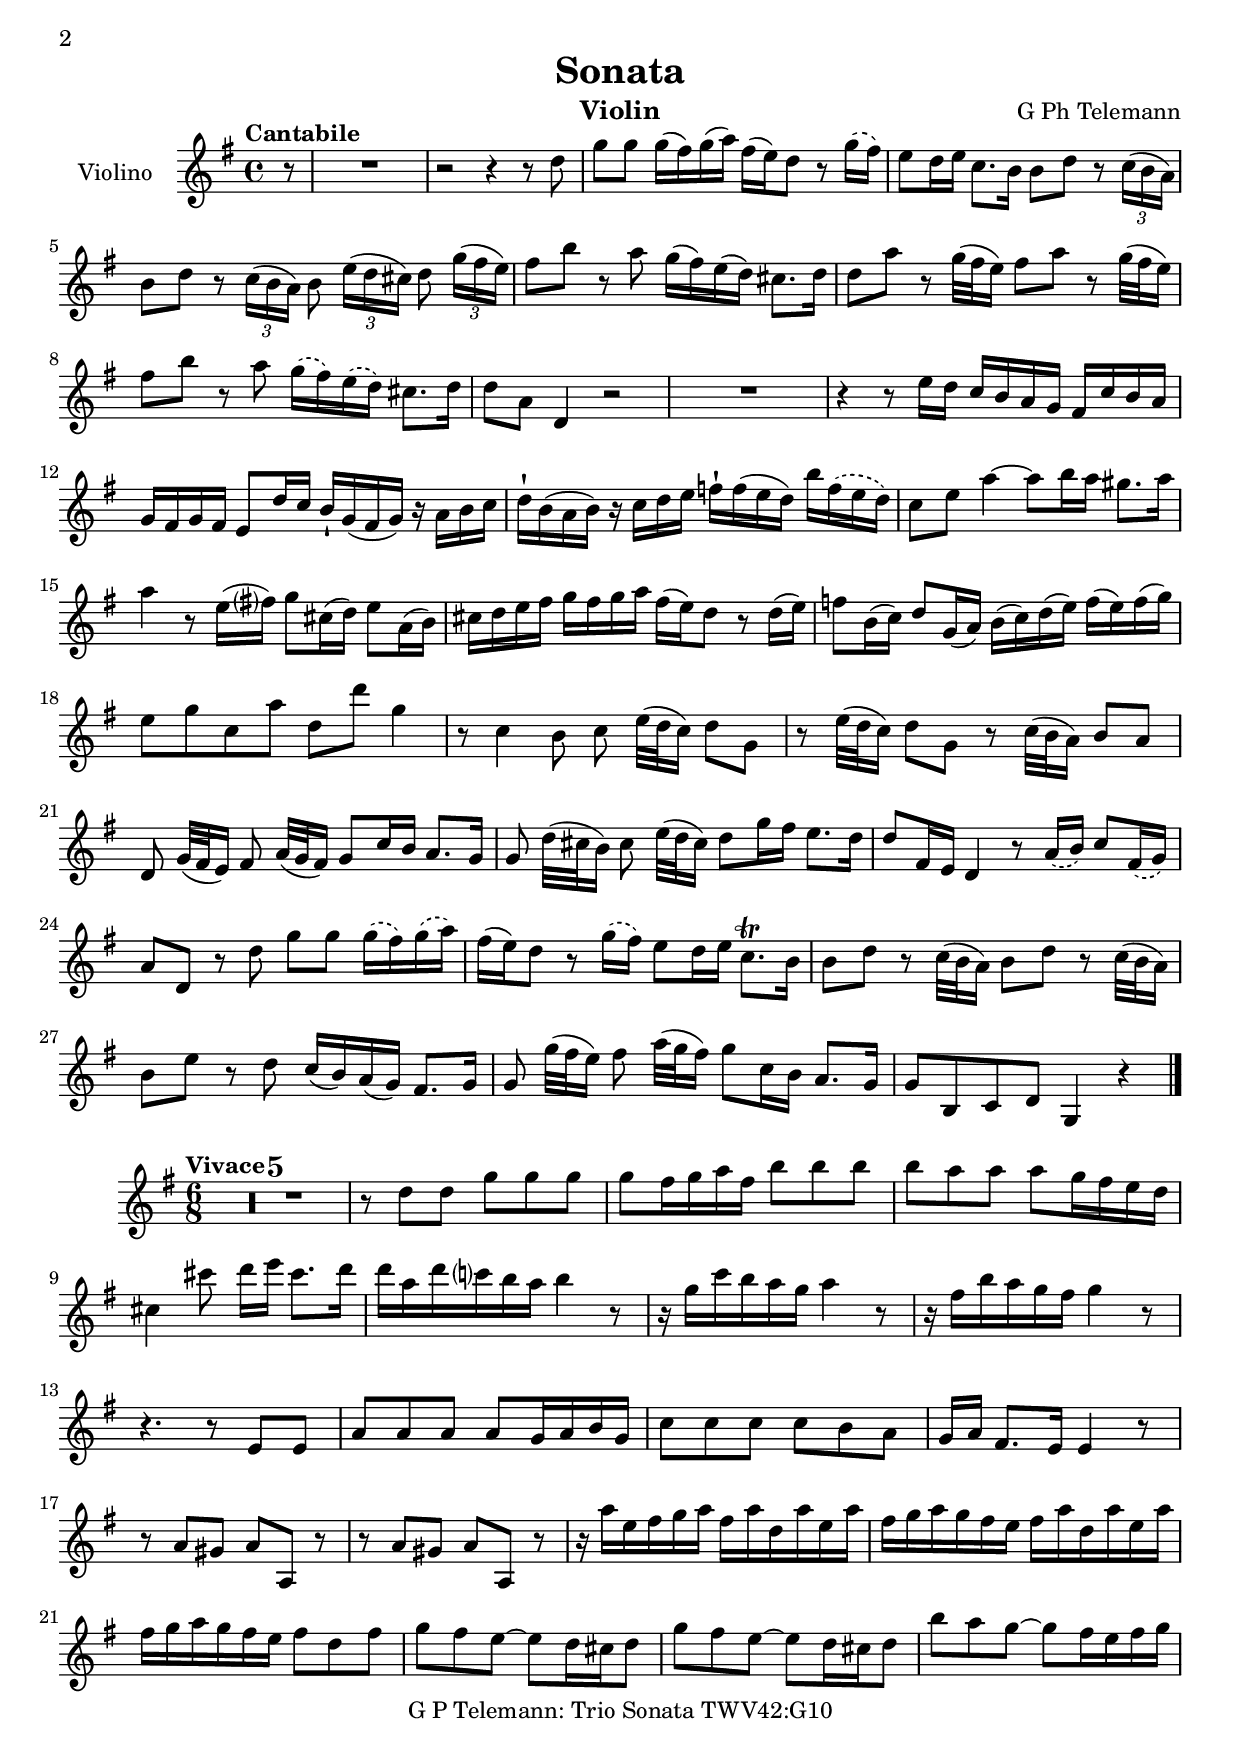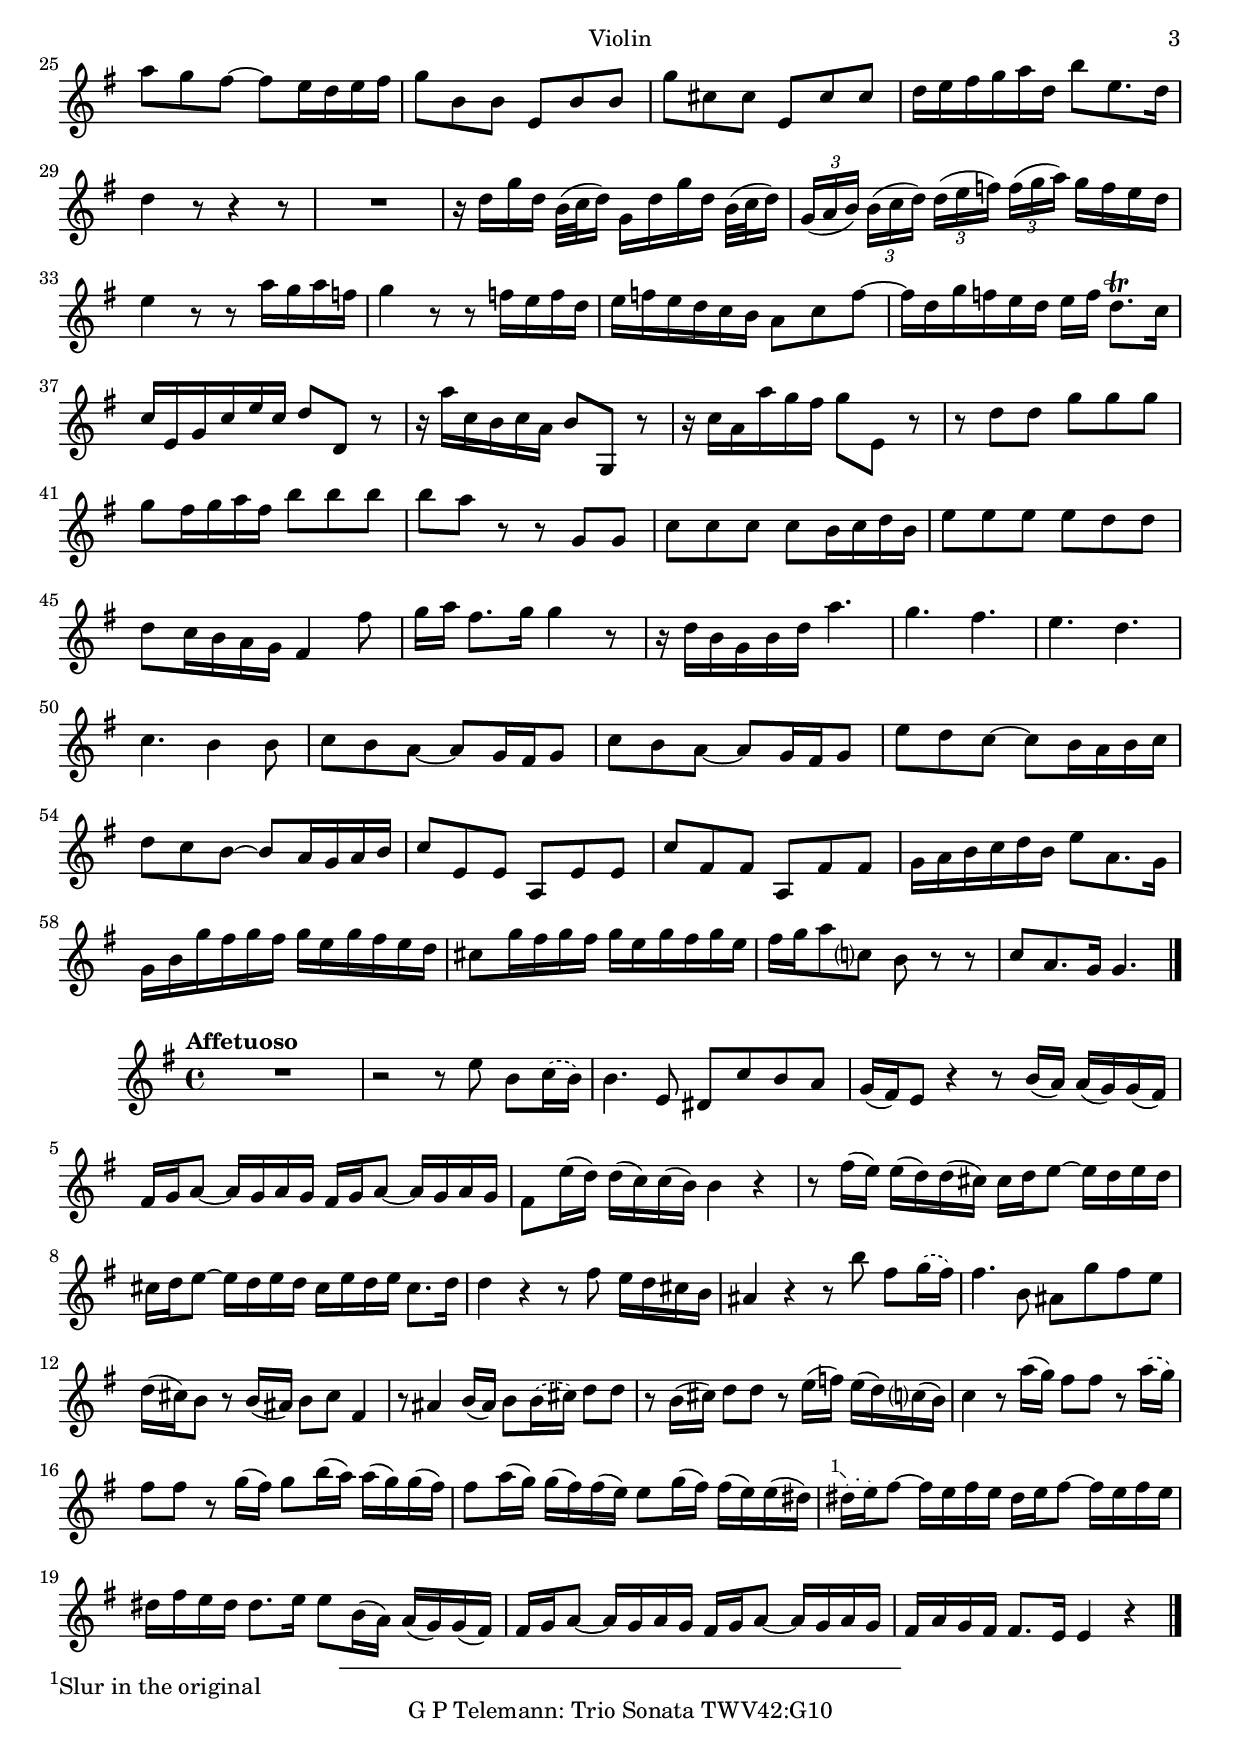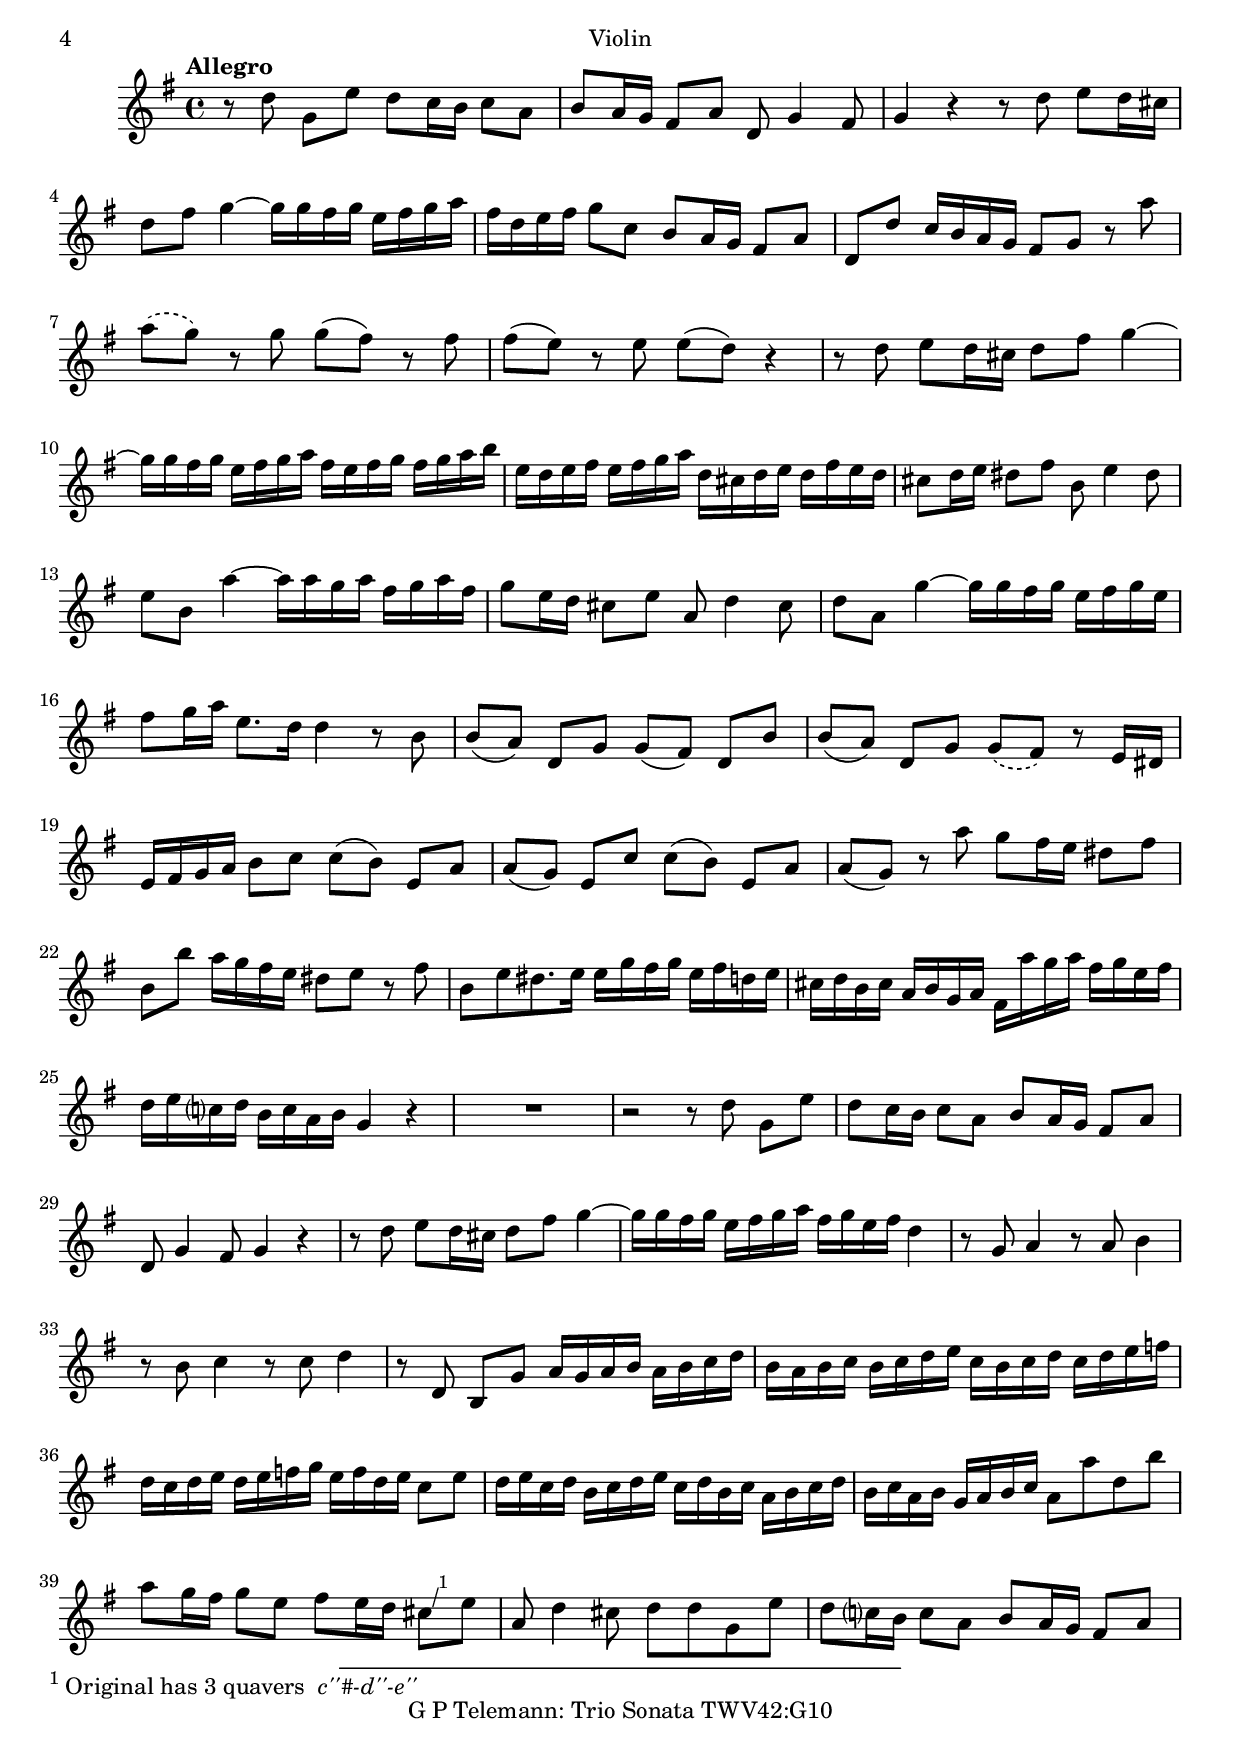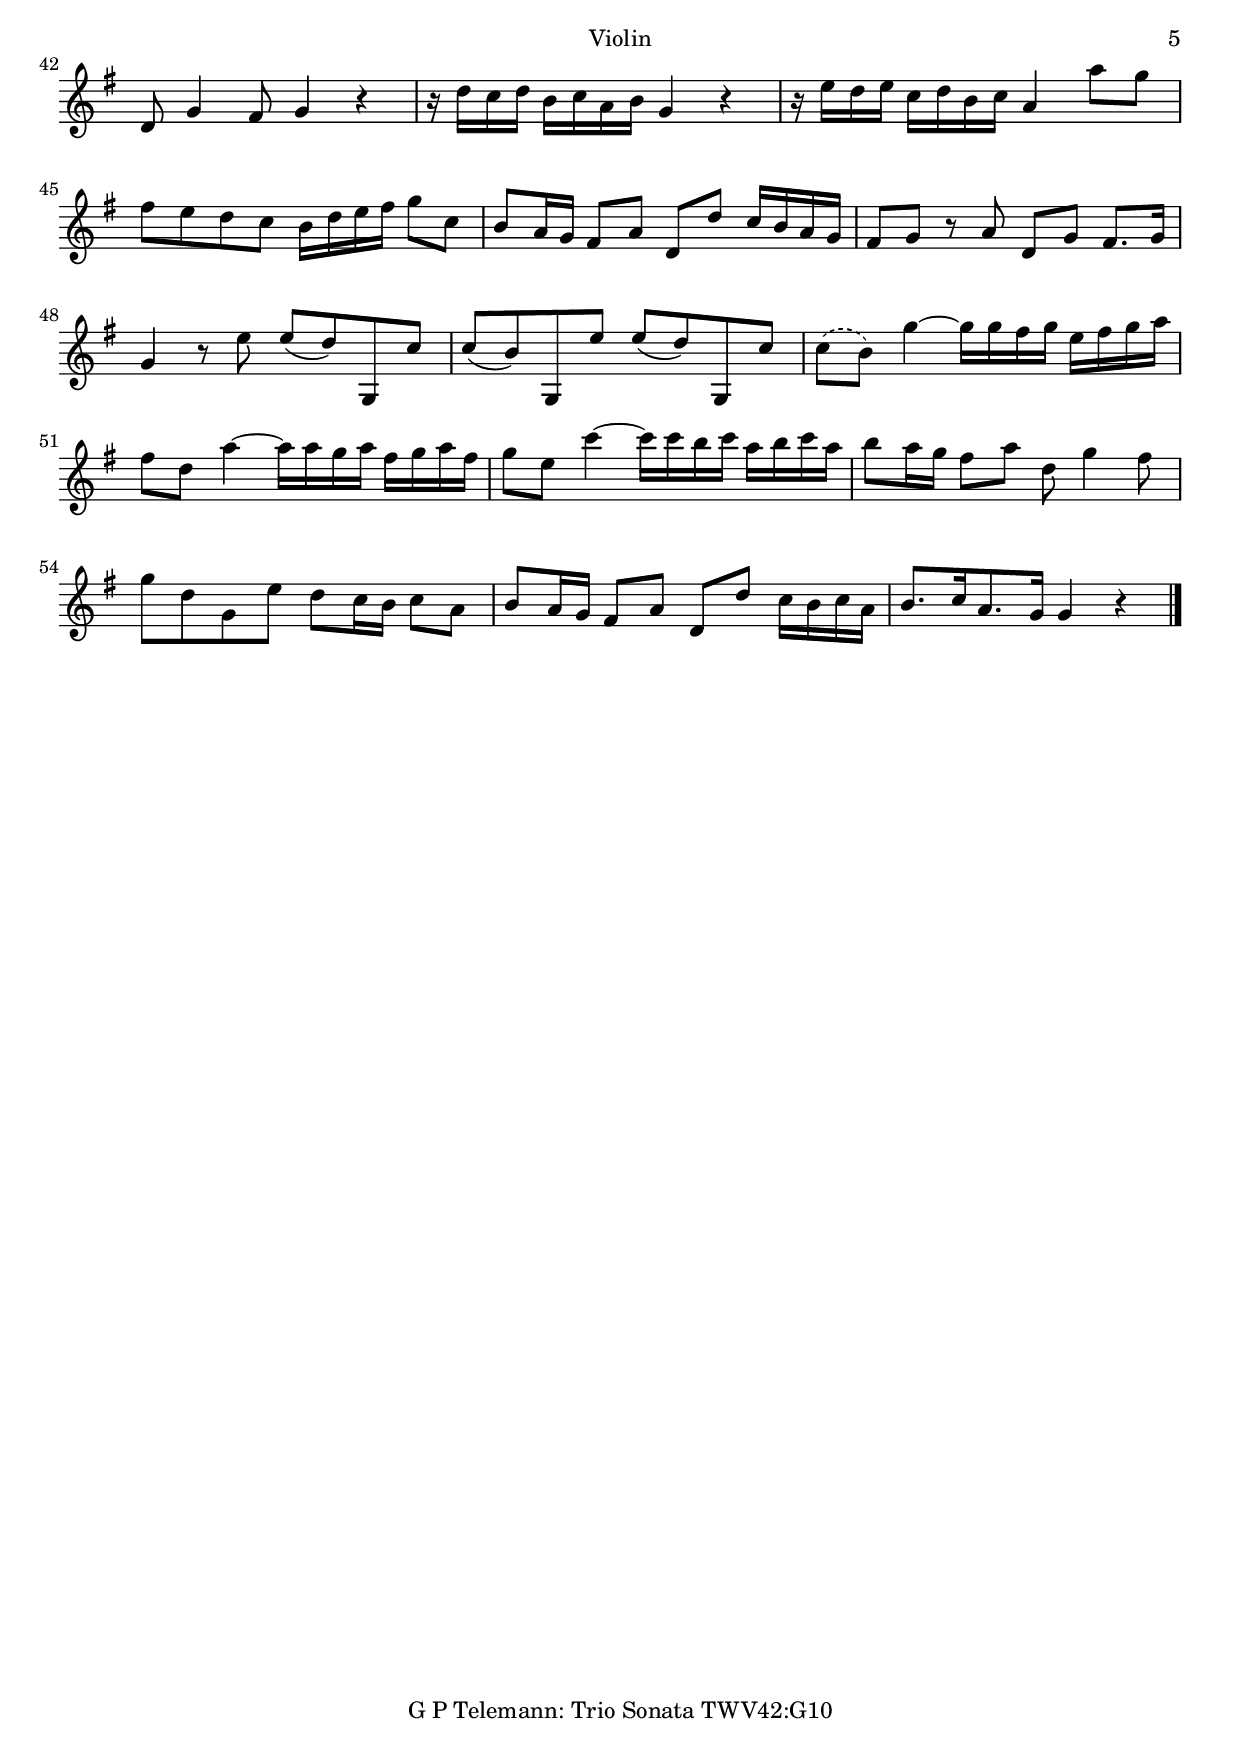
\version "2.18.2"
\language "english"

Instrument = "Violin"

\include "Global.ly"
\version "2.18.2"
\language "english"

\include "Global.ly"

violinA = \relative c'' {
  \globalA
  \clef treble
  r8
  R1
  r2 r4 r8 d |
  g g g16( fs) g( a) fs( e) d8 r \once\slurDashed g16( fs) |
  e8 d16 e c8. b16 b8 d r8 \tuplet 3/2 {c16( b a)} |
  b8 d r \tuplet 3/2 {c16( b a)} b8 \tuplet 3/2 {e16[( d cs])} d8 \tuplet 3/2 {g16[( fs e])} |
  fs8 b r a g16( fs) e( d) cs8. d16 |
  d8 a' r g32( fs e16) fs8 a r g32( fs e16) |
  fs8 b r a \slurDashed g16( fs) e( d) \slurSolid cs8. d16 |
  d8 a d,4 r2
  R1
  r4 r8 e'16 d c b a g fs c' b a |
  g fs g fs e8 d'16 c b-! g( fs g) r a b c |
  d-! b( a b) r c d e f-! f( e d) b' \once\slurDashed f( e d) |
  c8 e a4~ a8 b16 a gs8. a16 |
  a4 r8 e16( fs?) g8 cs,16( d) e8 a,16( b) |
  cs d e fs g fs g a fs( e) d8 r d16( e) |
  f8 b,16( c) d8 g,16( a) b( c) d( e) f( e) f( g) |
  e8 g c, a' d, d' g,4 |
  r8 c,4 b8 c e32([ d c16)] d8 g, |
  r8 e'32( d c16) d8 g, r8 c32( b a16) b8 a |
  d, g32([ fs e16)] fs8 a32([ g fs16)] g8 c16 b a8. g16 |
  g8 d'32([ cs b16)] cs8 e32([ d cs16)] d8 g16 fs e8. d16 |
  d8 fs,16 e d4 r8 \slurDashed a'16( b) c8 fs,16( g) \slurSolid |
  a8 d, r d' g g \slurDashed g16( fs) g( a) \slurSolid |
  fs( e) d8 r \once\slurDashed g16( fs) e8 d16 e c8.\trill b16 |
  b8 d r c32( b a16) b8 d r c32( b a16) |
  b8 e r d c16( b) a( g) fs8. g16 |
  g8 g'32[( fs e16]) fs8 a32[( g fs16]) g8 c,16 b a8. g16 |
  g8 b, c d g,4 r
  \bar "|."
  
}

violinB = \relative c'' {
  \globalB
  \clef treble
  \compressFullBarRests
  R2.*5
  r8 d d g g g |
  g fs16 g a fs b8 b b |
  b a a a g16 fs e d |
  cs4 cs'8 d16[ e] cs8. d16 |
  d a d c? b a b4 r8 |
  r16 g c b a g a4 r8 |
  r16 fs b a g fs g4 r8 |
  r4. r8 e, e |
  a a a a g16 a b g |
  c8 c c c b a |
  g16[ a] fs8. e16 e4 r8 |
  r a gs a a, r |
  r a' gs a a, r |
  r16 a'' e fs g a fs a d, a' e a |
  fs g a g fs e fs a d, a' e a |
  fs g a g fs e fs8 d fs |
  g fs e~ e d16 cs d8 |
  g fs e~ e d16 cs d8 |
  b' a g~ g fs16 e fs g |
  a8 g fs~ fs e16 d e fs |
  g8 b, b e, b' b |
  g' cs, cs e, cs' cs |
  d16 e fs g a d, b'8 e,8. d16 |
  d4 r8 r4 r8 |
  R2.
  r16 d g d b32[( c d16]) g, d' g d b32[( c d16]) |
  \tuplet 3/2 8 {g,16( a b) b([ c d)] d( e f) f[( g a])} g f e d |
  e4 r8 r a16 g a f |
  g4 r8 r f16 e f d |
  e f e d c b a8 c f~ |
  f16 d g f e d e[ f] d8.\trill c16 |
  c e, g c e c d8 d, r |
  r16 a'' c, b c a b8 g, r |
  r16 c' a a' g fs g8 e, r |
  r8 d' d g g g |
  g fs16 g a fs b8 b b |
  b a r r g, g |
  c c c c b16 c d b |
  e8 e e e d d |
  d c16 b a g fs4 fs'8 |
  g16[ a] fs8. g16 g4 r8 |
  r16 d b g b d a'4. |
  g fs |
  e d |
  c b4 b8 |
  c b a~ a g16 fs g8 |
  c b a~ a g16 fs g8 |
  e' d c~ c b16 a b c |
  d8 c b~ b a16 g a b |
  c8 e, e a, e' e |
  c' fs, fs a, fs' fs |
  g16 a b c d b e8 a,8. g16 |
  g16 b g' fs g fs g e g fs e d |
  cs8 g'16 fs g fs g e g fs g e |
  fs g a8 c,? b r r |
  c a8. g16 g4.
  \bar "|."
}

violinC = \relative c'' {
  \globalC
  \clef treble
  R1
  r2 r8 e b \once\slurDashed c16( b) |
  b4. e,8 ds c' b a |
  g16( fs) e8 r4 r8 b'16( a) a( g) g( fs) |
  fs g a8~ a16 g a g fs g a8~ a16 g a g |
  fs8 e'16( d) d( c) c( b) b4 r |
  r8 fs'16( e) e( d) d( cs) cs d e8~ e16 d e d |
  cs d e8~ e16 d e d cs e d e cs8. d16 |
  d4 r r8 fs e16 d cs b |
  as4 r r8 b' fs \once\slurDashed g16( fs) |
  fs4. b,8 as g' fs e |
  d16( cs) b8 r b16( as) b8 cs fs,4 |
  r8 as4 b16( as) b8 \once\slurDashed b16( cs) d8 d |
  r b16( cs) d8 d r e16( f) e( d) c?( b) |
  c4 r8 a'16( g) fs8 fs r \once\slurDashed a16( g) |
  fs8 fs r g16( fs) g8 b16( a) a( g) g( fs) |
  fs8 a16( g) g( fs) fs( e) e8 g16( fs) fs( e) e( ds) |
  \once\slurDotted ds^\footnote #'(-0.5 . 0.5) \markup {"Slur in the original"} ( e) fs8~ fs16 e fs e ds e fs8~ fs16 e fs e |
  ds fs e ds ds8. e16 e8 b16( a) a( g) g( fs) |
  fs g a8~ a16 g a g fs g a8~ a16 g a g |
  fs a g fs fs8. e16 e4 r
  \bar "|."
}

violinD = \relative c'' {
  \globalD
  \clef treble
  r8 d g,[ e'] d c16 b c8 a |
  b a16 g fs8 a d, g4 fs8 |
  g4 r r8 d' e d16 cs |
  d8 fs g4~ g16 g fs g e fs g a |
  fs d e fs g8 c, b a16 g fs8 a |
  d, d' c16 b a g fs8 g r a' |
  \once\slurDashed a( g) r g g( fs) r fs |
  fs( e) r e e( d) r4 |
  r8 d e d16 cs d8 fs g4~ |
  g16 g fs g e fs g a fs e fs g fs g a b |
  e, d e fs e fs g a d, cs d e d fs e d |
  cs8 d16 e ds8 fs b, e4 ds8 |
  e b a'4~ a16 a g a fs g a fs |
  g8 e16 d cs8 e a, d4 cs8 |
  d a g'4~ g16 g fs g e fs g e |
  fs8 g16 a e8. d16 d4 r8 b |
  b([ a)] d, g g[( fs]) d b' |
  b([ a)] d, g \once\slurDashed g( fs) r e16 ds |
  e fs g a b8 c c[( b]) e, a |
  a[( g]) e c' c[( b]) e, a |
  a( g) r a' g fs16 e ds8 fs |
  b, b' a16 g fs e ds8 e r fs |
  b,[ e ds8. e16] e g fs g e fs d e |
  cs d b cs a b g a fs a' g a fs g e fs |
  d e c? d b c a b g4 r |
  R1
  r2 r8 d' g,[ e'] |
  d c16 b c8 a b a16 g fs8 a |
  d, g4 fs8 g4 r |
  r8 d' e d16 cs d8 fs g4~ |
  g 16 g fs g e fs g a fs g e fs d4 |
  r8 g, a4 r8 a b4 |
  r8 b c4 r8 c d4 |
  r8 d, b[ g'] a16 g a b a b c d |
  b a b c b c d e c b c d c d e f |
  d c d e d e f g e f d e c8 e |
  d16 e c d b c d e c d b c a b c d |
  b c a b g a b c a8 a' d, b' |
  a g16 fs g8 e fs e16 d \footnote #'(0.5 . 1.8) \markup {" Original has 3 quavers " \italic "c''#-d''-e''"} cs8 e |
  a,8 d4 cs8 d d g, e' |
  d c?16 b c8 a b a16 g fs8 a |
  d, g4 fs8 g4 r |
  r16 d' c d b c a b g4 r |
  r16 e' d e c d b c a4 a'8 g |
  fs e d c b16 d e fs g8 c, |
  b a16 g fs8 a d, d' c16 b a g |
  fs8 g r a d, g fs8. g16 |
  g4 r8 e' e( d) g,, c' |
  c( b) g, e'' e( d) g,, c' |
  \once\slurDashed c( b) g'4~ g16 g fs g e fs g a |
  fs8 d a'4~ a16 a g a fs g a fs |
  g8 e c'4~ c16 c b c a b c a |
  b8 a16 g fs8 a d, g4 fs8 |
  g d g, e' d c16 b c8 a |
  b a16 g fs8 a d, d' c16 b c a |
  b8.[ c16 a8. g16] g4 r
  \bar "|."
}


\header {
  title = \Title
  subtitle = \Subtitle
  subsubtitle = \Subsubtitle
  composer = \Composer
  instrument = \Instrument
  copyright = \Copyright
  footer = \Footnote
}

\paper {
  page-breaking = #ly:page-turn-breaking
}

\pageBreak

\bookpart { 
  \paper {
    oddFooterMarkup = \markup{\fill-line {\Footnote}}
    evenFooterMarkup = \oddFooterMarkup 
  }
  \header {
    subtitle = ##f
    subsubtitle = ##f
    composer = \Comp
  }

  \score {
    \new Staff \with {
      instrumentName = "Violino"
      midiInstrument = "violin"
    } \violinA
    
    \layout {
      indent = 2.0\cm
    }
  }
  
  \score {
    \new Staff \with {
      instrumentName = ##f
      midiInstrument = "violin"
    } \violinB
    
    \layout {
      indent = 1.0\cm
    }
  }
  
  \score {
    \new Staff \with {
      instrumentName = ##f
      midiInstrument = "violin"
    } \violinC
    
    \layout {
      indent = 1.0\cm
    }
  }
 
  \score {
    \new Staff \with {
      instrumentName = ##f
      midiInstrument = "violin"
    } \violinD
    
    \layout {
      indent = 1.0\cm
    }
  }
}